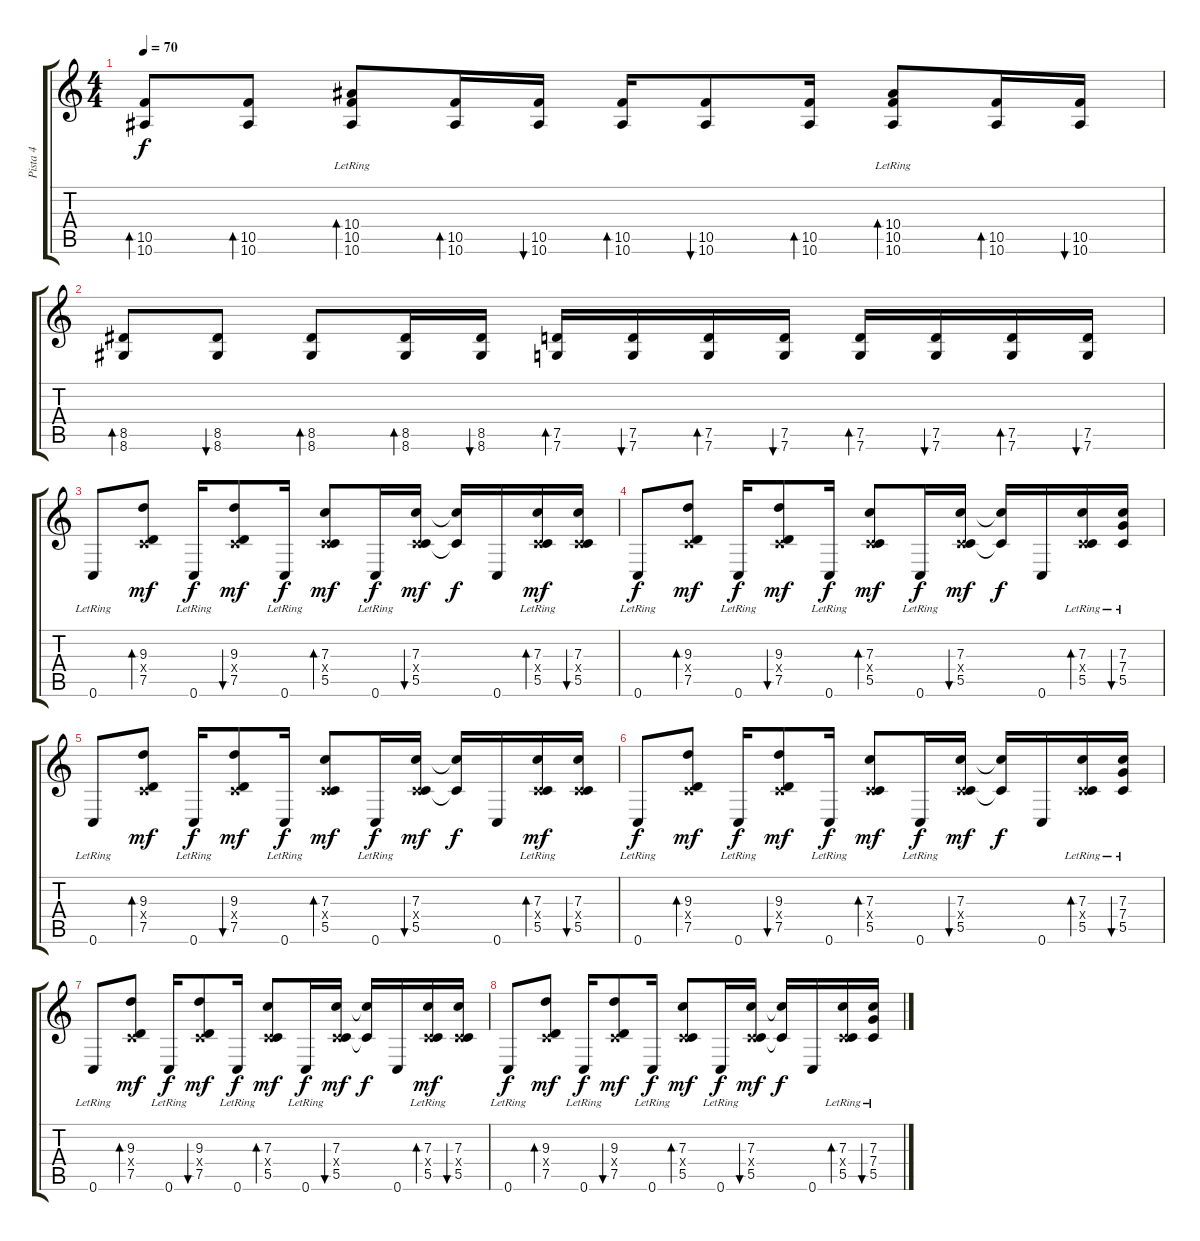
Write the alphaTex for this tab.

\track ("Pista 4" "Pista 4") {instrument electricguitarjazz}
\staff {score tabs}
\tuning (D4 A3 F3 C3 G2 C2) {hide}
\ts (4 4)
\tempo 70
\clef g2
\ks c
(10.5 10.6).8{bd 60 dy f instrument acousticguitarsteel} (10.5 10.6).8{bd 60} (10.4{lr} 10.5 10.6).8{bd 60} (10.5 10.6).16{bd 60} (10.5 10.6).16{bu 60} (10.5 10.6).16{bd 60} (10.5 10.6).8{bu 60} (10.5 10.6).16{bd 60} (10.4{lr} 10.5 10.6).8{bd 60} (10.5 10.6).16{bd 60} (10.5 10.6).16{bu 60} |
(8.5 8.6).8{bd 60} (8.5 8.6).8{bu 60} (8.5 8.6).8{bd 60} (8.5 8.6).16{bd 60} (8.5 8.6).16{bu 60} (7.5 7.6).16{bd 60} (7.5 7.6).16{bu 60} (7.5 7.6).16{bd 60} (7.5 7.6).16{bu 60} (7.5 7.6).16{bd 60} (7.5 7.6).16{bu 60} (7.5 7.6).16{bd 60} (7.5 7.6).16{bu 60} |
0.6{lr}.8{instrument distortionguitar} (9.3 0.4{x} 7.5).8{bd 60 dy mf} 0.6{lr}.16{dy f} (9.3 0.4{x} 7.5).8{bu 60 dy mf} 0.6{lr}.16{dy f} (7.3 0.4{x} 5.5).8{bd 60 dy mf} 0.6{lr}.16{dy f} (7.3 0.4{x} 5.5).16{bu 60 dy mf} (7.3{t} 5.5{t}).16{dy f} 0.6.16 (7.3{lr} 0.4{x} 5.5{lr}).16{bd 60 dy mf} (7.3 0.4{x} 5.5).16{bu 60} |
0.6{lr}.8{dy f instrument distortionguitar} (9.3 0.4{x} 7.5).8{bd 60 dy mf} 0.6{lr}.16{dy f} (9.3 0.4{x} 7.5).8{bu 60 dy mf} 0.6{lr}.16{dy f} (7.3 0.4{x} 5.5).8{bd 60 dy mf} 0.6{lr}.16{dy f} (7.3 0.4{x} 5.5).16{bu 60 dy mf} (7.3{t} 5.5{t}).16{dy f} 0.6.16 (7.3{lr} 0.4{x} 5.5{lr}).16{bd 60} (7.3 7.4{lr} 5.5).16{bu 60} |
0.6{lr}.8{instrument distortionguitar} (9.3 0.4{x} 7.5).8{bd 60 dy mf} 0.6{lr}.16{dy f} (9.3 0.4{x} 7.5).8{bu 60 dy mf} 0.6{lr}.16{dy f} (7.3 0.4{x} 5.5).8{bd 60 dy mf} 0.6{lr}.16{dy f} (7.3 0.4{x} 5.5).16{bu 60 dy mf} (7.3{t} 5.5{t}).16{dy f} 0.6.16 (7.3{lr} 0.4{x} 5.5{lr}).16{bd 60 dy mf} (7.3 0.4{x} 5.5).16{bu 60} |
0.6{lr}.8{dy f instrument distortionguitar} (9.3 0.4{x} 7.5).8{bd 60 dy mf} 0.6{lr}.16{dy f} (9.3 0.4{x} 7.5).8{bu 60 dy mf} 0.6{lr}.16{dy f} (7.3 0.4{x} 5.5).8{bd 60 dy mf} 0.6{lr}.16{dy f} (7.3 0.4{x} 5.5).16{bu 60 dy mf} (7.3{t} 5.5{t}).16{dy f} 0.6.16 (7.3{lr} 0.4{x} 5.5{lr}).16{bd 60} (7.3 7.4{lr} 5.5).16{bu 60} |
0.6{lr}.8{instrument distortionguitar} (9.3 0.4{x} 7.5).8{bd 60 dy mf} 0.6{lr}.16{dy f} (9.3 0.4{x} 7.5).8{bu 60 dy mf} 0.6{lr}.16{dy f} (7.3 0.4{x} 5.5).8{bd 60 dy mf} 0.6{lr}.16{dy f} (7.3 0.4{x} 5.5).16{bu 60 dy mf} (7.3{t} 5.5{t}).16{dy f} 0.6.16 (7.3{lr} 0.4{x} 5.5{lr}).16{bd 60 dy mf} (7.3 0.4{x} 5.5).16{bu 60} |
0.6{lr}.8{dy f instrument distortionguitar} (9.3 0.4{x} 7.5).8{bd 60 dy mf} 0.6{lr}.16{dy f} (9.3 0.4{x} 7.5).8{bu 60 dy mf} 0.6{lr}.16{dy f} (7.3 0.4{x} 5.5).8{bd 60 dy mf} 0.6{lr}.16{dy f} (7.3 0.4{x} 5.5).16{bu 60 dy mf} (7.3{t} 5.5{t}).16{dy f} 0.6.16 (7.3{lr} 0.4{x} 5.5{lr}).16{bd 60} (7.3 7.4{lr} 5.5).16{bu 60}
